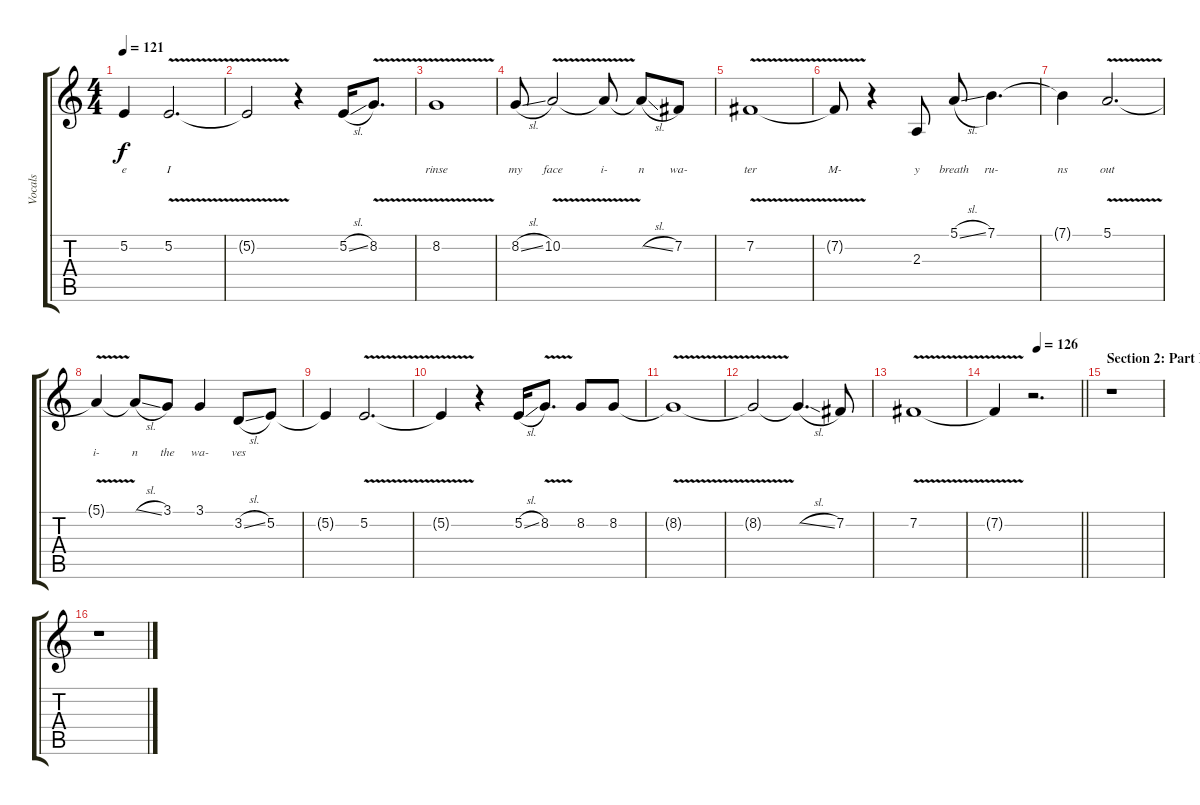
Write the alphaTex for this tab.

\track ("Vocals" "Vocals") {instrument sopranosax}
\staff {score tabs}
\tuning (E4 B3 G3 D3 A2 E2) {hide}
\ts (4 4)
\tempo 121
\clef g2
\ks c
5.2{t}.4{lyrics (0 "e") lyrics (1 "") lyrics (2 "") lyrics (3 "") lyrics (4 "") dy f} 5.2{v}.2{d lyrics (0 "I") lyrics (1 "") lyrics (2 "") lyrics (3 "") lyrics (4 "")} |
5.2{t}.2{lyrics (0 "") lyrics (1 "") lyrics (2 "") lyrics (3 "") lyrics (4 "")} r.4 5.2{sl}.16{lyrics (0 "") lyrics (1 "") lyrics (2 "") lyrics (3 "") lyrics (4 "")} 8.2{v}.8{d lyrics (0 "") lyrics (1 "") lyrics (2 "") lyrics (3 "") lyrics (4 "")} |
8.2{v}.1{lyrics (0 "rinse") lyrics (1 "") lyrics (2 "") lyrics (3 "") lyrics (4 "")} |
8.2{sl}.8{lyrics (0 "my") lyrics (1 "") lyrics (2 "") lyrics (3 "") lyrics (4 "")} 10.2{v}.2{lyrics (0 "face") lyrics (1 "") lyrics (2 "") lyrics (3 "") lyrics (4 "")} 10.2{t}.8{lyrics (0 "i-") lyrics (1 "") lyrics (2 "") lyrics (3 "") lyrics (4 "")} 10.2{sl t}.8{lyrics (0 "n") lyrics (1 "") lyrics (2 "") lyrics (3 "") lyrics (4 "")} 7.2.8{lyrics (0 "wa-") lyrics (1 "") lyrics (2 "") lyrics (3 "") lyrics (4 "")} |
7.2{v}.1{lyrics (0 "ter") lyrics (1 "") lyrics (2 "") lyrics (3 "") lyrics (4 "")} |
7.2{t}.8{lyrics (0 "M-") lyrics (1 "") lyrics (2 "") lyrics (3 "") lyrics (4 "")} r.4 2.3.8{lyrics (0 "y") lyrics (1 "") lyrics (2 "") lyrics (3 "") lyrics (4 "")} 5.1{sl}.8{lyrics (0 "breath") lyrics (1 "") lyrics (2 "") lyrics (3 "") lyrics (4 "")} 7.1.4{d lyrics (0 "ru-") lyrics (1 "") lyrics (2 "") lyrics (3 "") lyrics (4 "")} |
7.1{t}.4{lyrics (0 "ns") lyrics (1 "") lyrics (2 "") lyrics (3 "") lyrics (4 "")} 5.1{v}.2{d lyrics (0 "out") lyrics (1 "") lyrics (2 "") lyrics (3 "") lyrics (4 "")} |
5.1{t}.4{lyrics (0 "i-") lyrics (1 "") lyrics (2 "") lyrics (3 "") lyrics (4 "")} 5.1{sl t}.8{lyrics (0 "n") lyrics (1 "") lyrics (2 "") lyrics (3 "") lyrics (4 "")} 3.1.8{lyrics (0 "the") lyrics (1 "") lyrics (2 "") lyrics (3 "") lyrics (4 "")} 3.1.4{lyrics (0 "wa-") lyrics (1 "") lyrics (2 "") lyrics (3 "") lyrics (4 "")} 3.2{sl}.8{lyrics (0 "ves") lyrics (1 "") lyrics (2 "") lyrics (3 "") lyrics (4 "")} 5.2.8 |
5.2{t}.4 5.2{v}.2{d} |
5.2{t}.4 r.4 5.2{sl}.16 8.2{v}.8{d} 8.2.8 8.2.8 |
8.2{v t}.1 |
8.2{t}.2 8.2{sl t}.4{d} 7.2.8 |
7.2{v}.1 |
\tempo (126 0.5)
\barLineRight lightlight
7.2{t}.4 r.2{d} |
\section ("" "Section 2: Part II")
r.1 |
r.1
